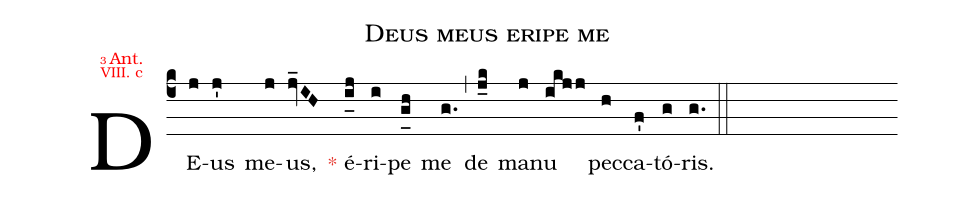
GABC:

name:Deus meus eripe me;
office-part:Antiphona;
annotation: {\color{red}\tiny 3 \footnotesize Ant.};
annotation: {\color{red}\scriptsize VIII. c};
%%
(c4) DE(j)us(j') me(j)us,(jv_IH) <c>*</c> é(i_[uh:l]j)ri(i)pe(g_[uh:l]h) me(g.) (,) de(j_k) ma(j)nu(ikjj) pec(h)ca(f')tó(g)ris.(g.) (::) (Z)
